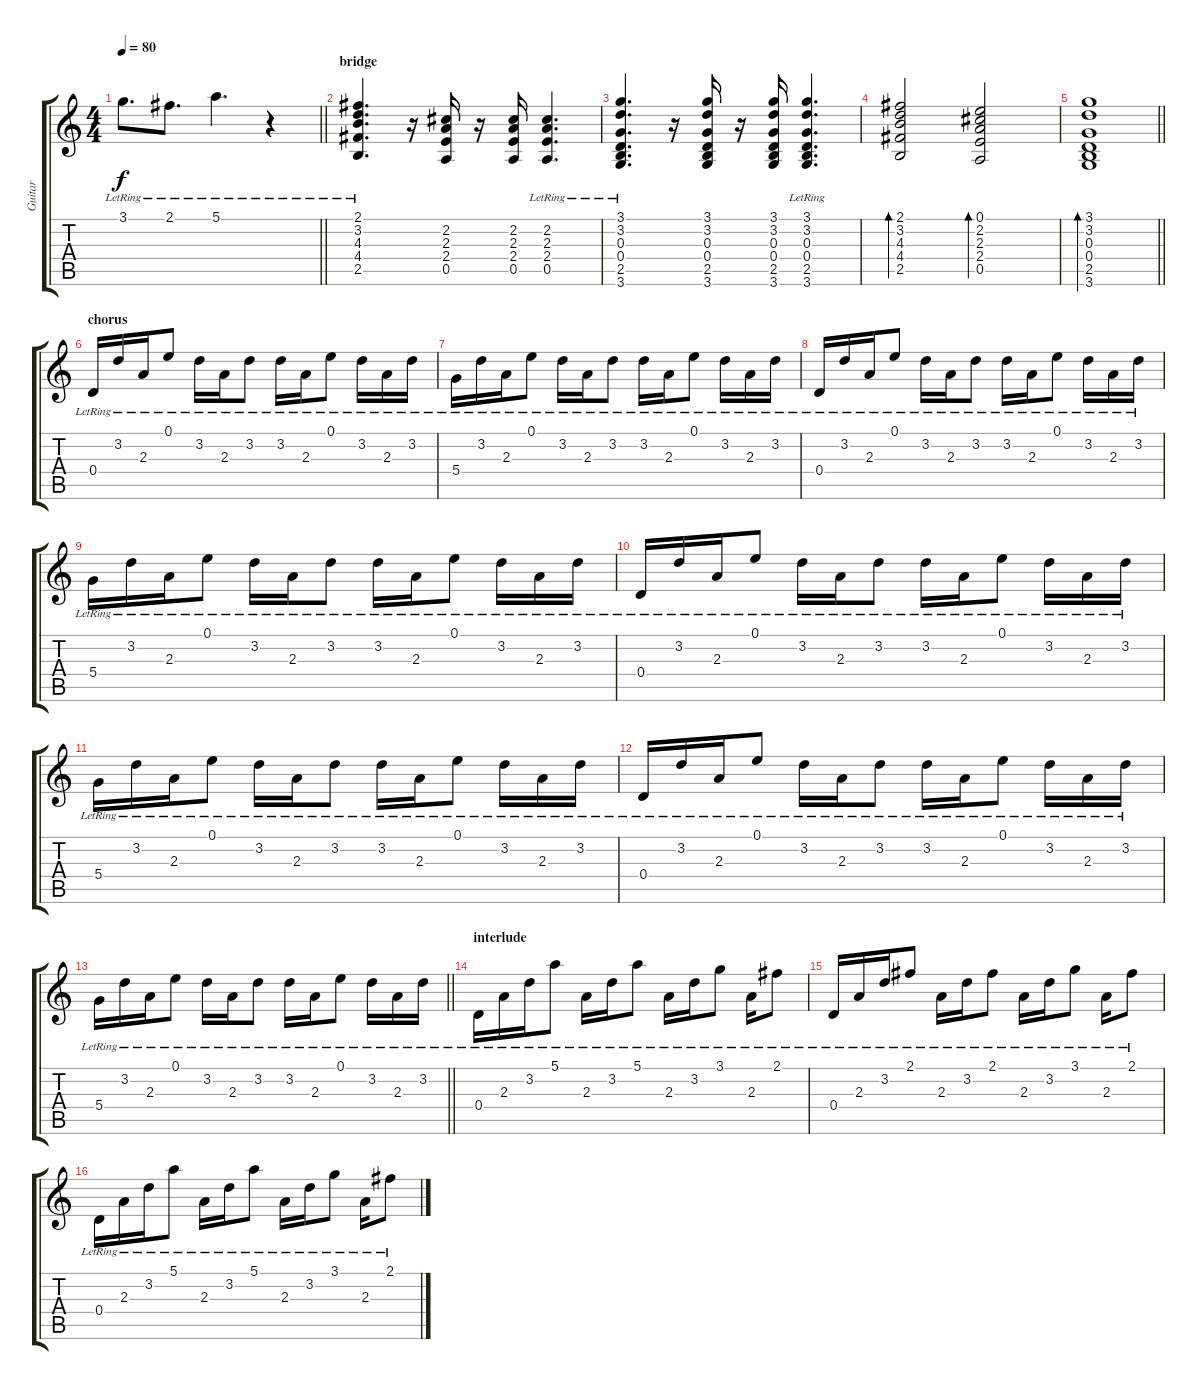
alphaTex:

\track ("Guitar" "Guitar") {instrument electricguitarclean}
\staff {score tabs}
\tuning (E4 B3 G3 D3 A2 E2) {hide}
\ts (4 4)
\tempo 80
\clef g2
\barLineRight lightlight
\ks c
3.1{lr}.8{d dy f} 2.1{lr}.8{d} 5.1{lr}.4{d} r.4 |
\section ("" "bridge")
(2.1{lr} 3.2{lr} 4.3{lr} 4.4{lr} 2.5{lr}).4{d} r.16 (2.2 2.3 2.4 0.5).16 r.16 (2.2 2.3 2.4 0.5).16 (2.2{lr} 2.3{lr} 2.4{lr} 0.5).4{d} |
(3.1{lr} 3.2 0.3 0.4 2.5{lr} 3.6{lr}).4{d} r.16 (3.1 3.2 0.3 0.4 2.5 3.6).16 r.16 (3.1 3.2 0.3 0.4 2.5 3.6).16 (3.1{lr} 3.2{lr} 0.3 0.4 2.5{lr} 3.6{lr}).4{d} |
(2.1 3.2 4.3 4.4 2.5).2{bd 60} (0.1 2.2 2.3 2.4 0.5).2{bd 60} |
\barLineRight lightlight
(3.1 3.2 0.3 0.4 2.5 3.6).1{bd 60} |
\section ("" "chorus")
0.4{lr}.16{volume 8} 3.2{lr}.16 2.3{lr}.16 0.1{lr}.8 3.2{lr}.16 2.3{lr}.16 3.2{lr}.8 3.2{lr}.16 2.3{lr}.16 0.1{lr}.8 3.2{lr}.16 2.3{lr}.16 3.2{lr}.16 |
5.4{lr}.16 3.2{lr}.16 2.3{lr}.16 0.1{lr}.8 3.2{lr}.16 2.3{lr}.16 3.2{lr}.8 3.2{lr}.16 2.3{lr}.16 0.1{lr}.8 3.2{lr}.16 2.3{lr}.16 3.2{lr}.16 |
0.4{lr}.16 3.2{lr}.16 2.3{lr}.16 0.1{lr}.8 3.2{lr}.16 2.3{lr}.16 3.2{lr}.8 3.2{lr}.16 2.3{lr}.16 0.1{lr}.8 3.2{lr}.16 2.3{lr}.16 3.2{lr}.16 |
5.4{lr}.16 3.2{lr}.16 2.3{lr}.16 0.1{lr}.8 3.2{lr}.16 2.3{lr}.16 3.2{lr}.8 3.2{lr}.16 2.3{lr}.16 0.1{lr}.8 3.2{lr}.16 2.3{lr}.16 3.2{lr}.16 |
0.4{lr}.16 3.2{lr}.16 2.3{lr}.16 0.1{lr}.8 3.2{lr}.16 2.3{lr}.16 3.2{lr}.8 3.2{lr}.16 2.3{lr}.16 0.1{lr}.8 3.2{lr}.16 2.3{lr}.16 3.2{lr}.16 |
5.4{lr}.16 3.2{lr}.16 2.3{lr}.16 0.1{lr}.8 3.2{lr}.16 2.3{lr}.16 3.2{lr}.8 3.2{lr}.16 2.3{lr}.16 0.1{lr}.8 3.2{lr}.16 2.3{lr}.16 3.2{lr}.16 |
0.4{lr}.16 3.2{lr}.16 2.3{lr}.16 0.1{lr}.8 3.2{lr}.16 2.3{lr}.16 3.2{lr}.8 3.2{lr}.16 2.3{lr}.16 0.1{lr}.8 3.2{lr}.16 2.3{lr}.16 3.2{lr}.16 |
\barLineRight lightlight
5.4{lr}.16 3.2{lr}.16 2.3{lr}.16 0.1{lr}.8 3.2{lr}.16 2.3{lr}.16 3.2{lr}.8 3.2{lr}.16 2.3{lr}.16 0.1{lr}.8 3.2{lr}.16 2.3{lr}.16 3.2{lr}.16 |
\section ("" "interlude")
0.4{lr}.16{volume 10} 2.3{lr}.16 3.2{lr}.16 5.1{lr}.8 2.3{lr}.16 3.2{lr}.16 5.1{lr}.8 2.3{lr}.16 3.2{lr}.16 3.1{lr}.8 2.3{lr}.16 2.1{lr}.8 |
0.4{lr}.16 2.3{lr}.16 3.2{lr}.16 2.1{lr}.8 2.3{lr}.16 3.2{lr}.16 2.1{lr}.8 2.3{lr}.16 3.2{lr}.16 3.1{lr}.8 2.3{lr}.16 2.1{lr}.8 |
0.4{lr}.16 2.3{lr}.16 3.2{lr}.16 5.1{lr}.8 2.3{lr}.16 3.2{lr}.16 5.1{lr}.8 2.3{lr}.16 3.2{lr}.16 3.1{lr}.8 2.3{lr}.16 2.1{lr}.8
